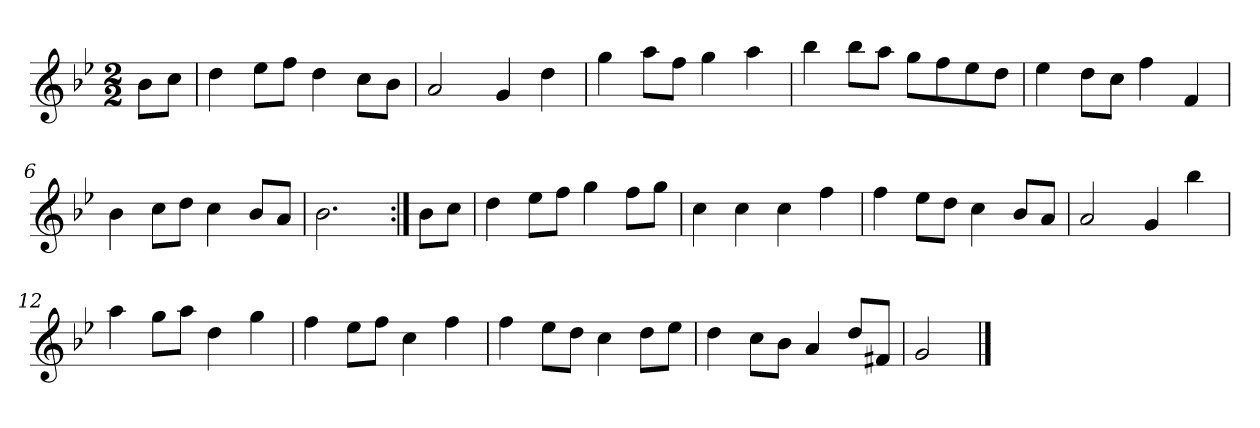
**kern
*part1
*staff1
*clefG2
*k[b-e-]
*g:
*M2/2
*MM120
=
8b-\L
8cc\J
=1
4dd
8ee-\L
8ff\J
4dd
8cc\L
8b-\J
=2
2a
4g
4dd
=3
4gg
8aa\L
8ff\J
4gg
4aa
=4
4bb-
8bb-\L
8aa\J
8gg\L
8ff\
8ee-\
8dd\J
=5
4ee-
8dd\L
8cc\J
4ff
4f
=6
4b-
8cc\L
8dd\J
4cc
8b-/L
8a/J
=7
2.b-
=:|!
8b-\L
8cc\J
=8
4dd
8ee-\L
8ff\J
4gg
8ff\L
8gg\J
=9
4cc
4cc
4cc
4ff
=10
4ff
8ee-\L
8dd\J
4cc
8b-/L
8a/J
=11
2a
4g
4bb-
=12
4aa
8gg\L
8aa\J
4dd
4gg
=13
4ff
8ee-\L
8ff\J
4cc
4ff
=14
4ff
8ee-\L
8dd\J
4cc
8dd\L
8ee-\J
=15
4dd
8cc\L
8b-\J
4a
8dd/L
8f#X/J
=16
2g
==
*-
